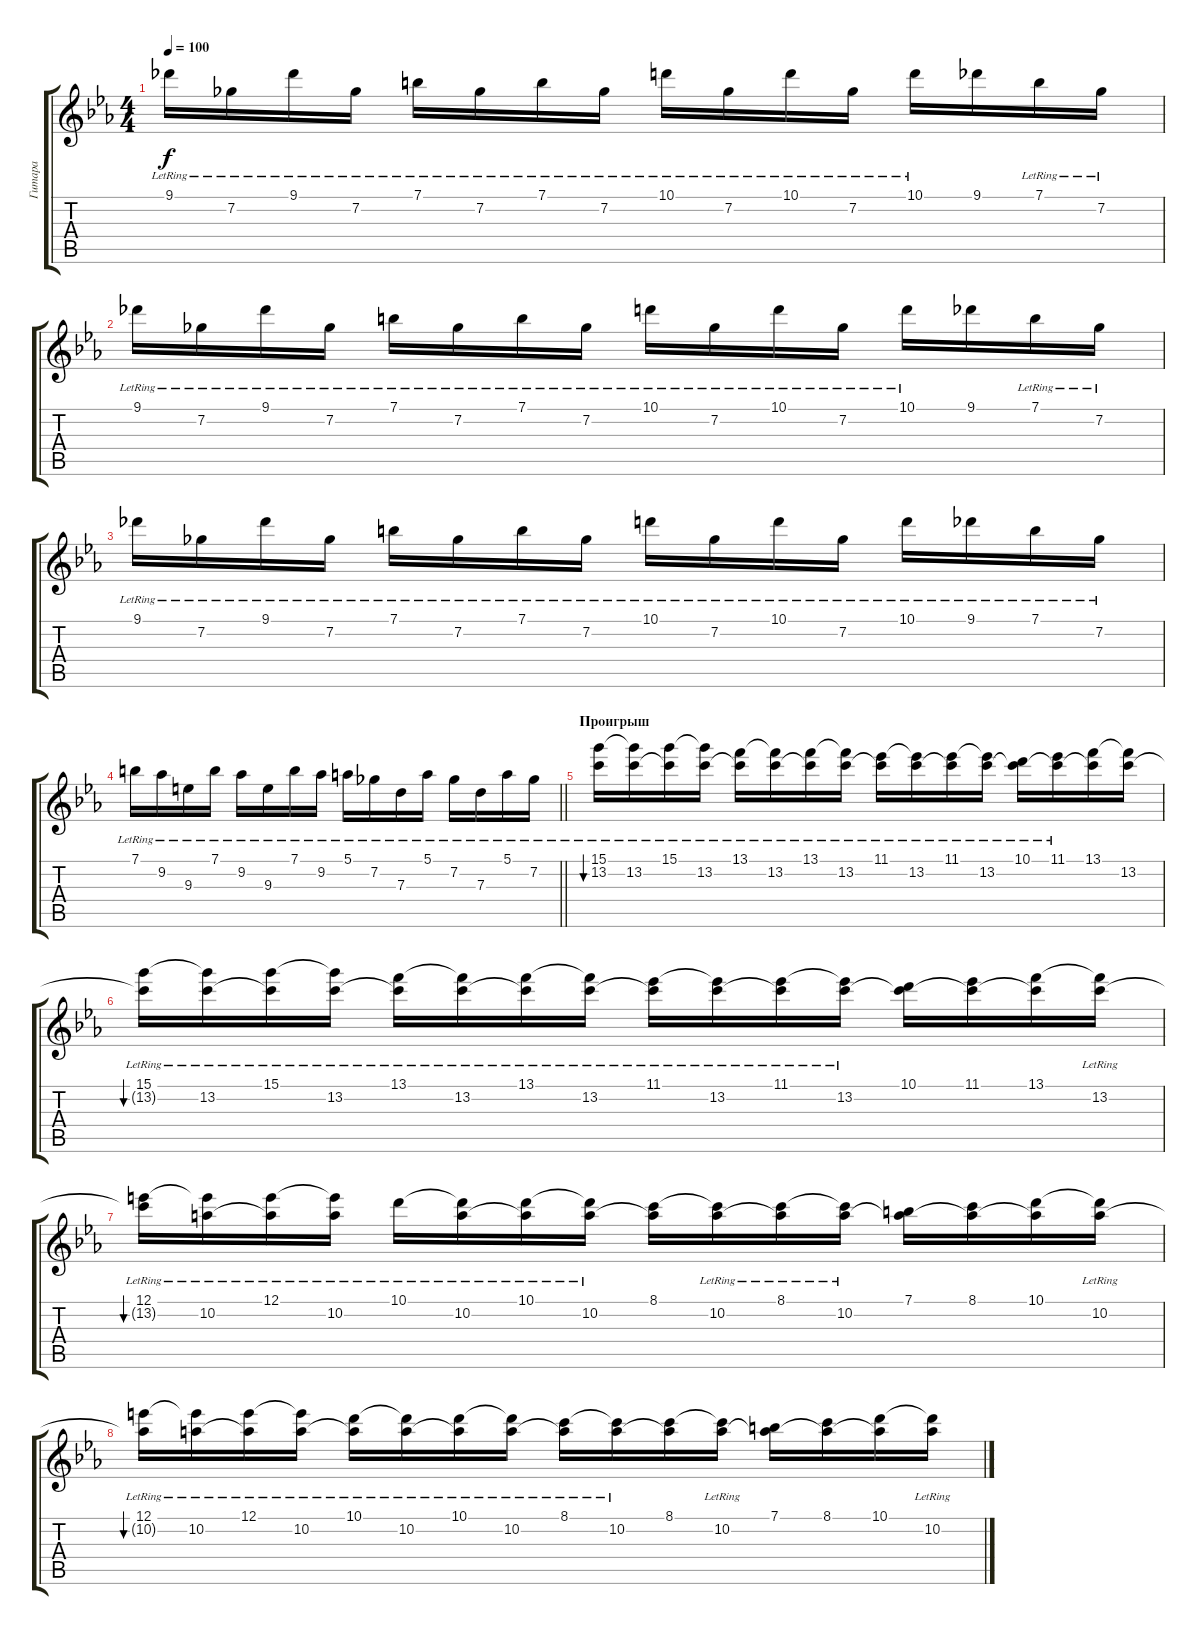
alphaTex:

\track ("Гитара" "Гитара") {instrument acousticguitarnylon}
\staff {score tabs}
\tuning (E4 B3 G3 D3 A2 E2) {hide}
\ts (4 4)
\tempo 100
\clef g2
\ks cminor
9.1{lr}.16{dy f} 7.2{lr}.16 9.1{lr}.16 7.2{lr}.16 7.1{lr}.16 7.2{lr}.16 7.1{lr}.16 7.2{lr}.16 10.1{lr}.16 7.2{lr}.16 10.1{lr}.16 7.2{lr}.16 10.1{lr}.16 9.1.16 7.1{lr}.16 7.2{lr}.16 |
9.1{lr}.16 7.2{lr}.16 9.1{lr}.16 7.2{lr}.16 7.1{lr}.16 7.2{lr}.16 7.1{lr}.16 7.2{lr}.16 10.1{lr}.16 7.2{lr}.16 10.1{lr}.16 7.2{lr}.16 10.1{lr}.16 9.1.16 7.1{lr}.16 7.2{lr}.16 |
9.1{lr}.16 7.2{lr}.16 9.1{lr}.16 7.2{lr}.16 7.1{lr}.16 7.2{lr}.16 7.1{lr}.16 7.2{lr}.16 10.1{lr}.16 7.2{lr}.16 10.1{lr}.16 7.2{lr}.16 10.1{lr}.16 9.1{lr}.16 7.1{lr}.16 7.2{lr}.16 |
\barLineRight lightlight
7.1{lr}.16 9.2{lr}.16 9.3{lr}.16 7.1{lr}.16 9.2{lr}.16 9.3{lr}.16 7.1{lr}.16 9.2{lr}.16 5.1{lr}.16 7.2{lr}.16 7.3{lr}.16 5.1{lr}.16 7.2{lr}.16 7.3{lr}.16 5.1{lr}.16 7.2{lr}.16 |
\section ("" "Проигрыш")
(15.1{lr} 13.2).16{bu 240} (15.1{t} 13.2{lr}).16 (15.1{lr} 13.2{t}).16 (15.1{t} 13.2{lr}).16 (13.1{lr} 13.2{t}).16 (13.1{t} 13.2{lr}).16 (13.1{lr} 13.2{t}).16 (13.1{t} 13.2{lr}).16 (11.1{lr} 13.2{t}).16 (11.1{t} 13.2{lr}).16 (11.1{lr} 13.2{t}).16 (11.1{t} 13.2{lr}).16 (10.1{lr} 13.2{t}).16 (11.1{lr} 13.2{t}).16 (13.1 13.2{t}).16 (13.1{t} 13.2).16 |
(15.1{lr} 13.2{t}).16{bu 240} (15.1{t} 13.2{lr}).16 (15.1{lr} 13.2{t}).16 (15.1{t} 13.2{lr}).16 (13.1{lr} 13.2{t}).16 (13.1{t} 13.2{lr}).16 (13.1{lr} 13.2{t}).16 (13.1{t} 13.2{lr}).16 (11.1{lr} 13.2{t}).16 (11.1{t} 13.2{lr}).16 (11.1{lr} 13.2{t}).16 (11.1{t} 13.2{lr}).16 (10.1 13.2{t}).16 (11.1 13.2{t}).16 (13.1 13.2{t}).16 (13.1{t} 13.2{lr}).16 |
(12.1{lr} 13.2{t}).16{bu 240} (12.1{t} 10.2{lr}).16 (12.1{lr} 10.2{t}).16 (12.1{t} 10.2{lr}).16 10.1{lr}.16 (10.1{t} 10.2{lr}).16 (10.1{lr} 10.2{t}).16 (10.1{t} 10.2{lr}).16 (8.1 10.2{t}).16 (8.1{t} 10.2{lr}).16 (8.1{lr} 10.2{t}).16 (8.1{t} 10.2{lr}).16 (7.1 10.2{t}).16 (8.1 10.2{t}).16 (10.1 10.2{t}).16 (10.1{t} 10.2{lr}).16 |
(12.1{lr} 10.2{t}).16{bu 240} (12.1{t} 10.2{lr}).16 (12.1{lr} 10.2{t}).16 (12.1{t} 10.2{lr}).16 (10.1{lr} 10.2{t}).16 (10.1{t} 10.2{lr}).16 (10.1{lr} 10.2{t}).16 (10.1{t} 10.2{lr}).16 (8.1{lr} 10.2{t}).16 (8.1{t} 10.2{lr}).16 (8.1 10.2{t}).16 (8.1{t} 10.2{lr}).16 (7.1 10.2{t}).16 (8.1 10.2{t}).16 (10.1 10.2{t}).16 (10.1{t} 10.2{lr}).16
